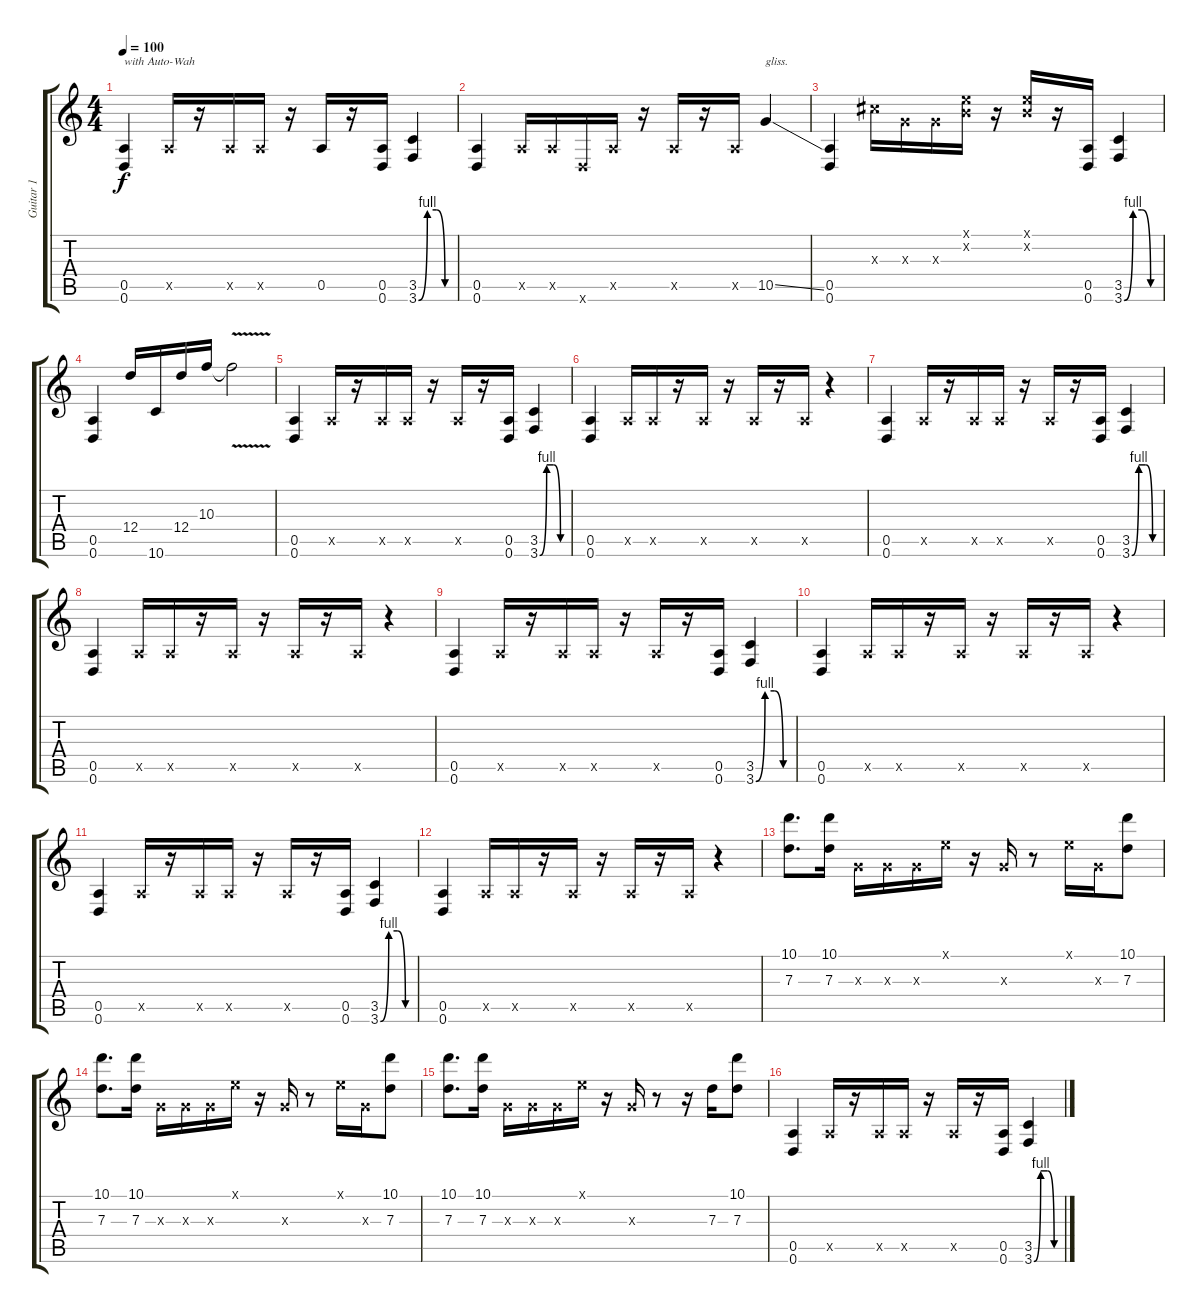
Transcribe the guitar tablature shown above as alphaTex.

\track ("Guitar 1" "Guitar 1") {instrument distortionguitar}
\staff {score tabs}
\tuning (E4 B3 G3 D3 A2 D2) {hide}
\ts (4 4)
\tempo 100
\clef g2
\ks c
(0.5 0.6).4{txt "with Auto-Wah" dy f instrument distortionguitar} 0.5{x}.16 r.16 0.5{x}.16 0.5{x}.16 r.16 0.5.16 r.16 (0.5 0.6).16 (3.5 3.6{be (custom 0 0 15 4 30 4 45 0 60 0)}).4 |
(0.5 0.6).4 0.5{x}.16 0.5{x}.16 0.6{x}.16 0.5{x}.16 r.16 0.5{x}.16 r.16 0.5{x}.16 10.5{ss}.4{txt "gliss."} |
(0.5 0.6).4 6.3{x}.16 0.3{x}.16 0.3{x}.16 (0.1{x} 0.2{x}).16 r.16 (0.1{x} 0.2{x}).16 r.16 (0.5 0.6).16 (3.5 3.6{be (custom 0 0 15 4 30 4 45 0 60 0)}).4 |
(0.5 0.6).4 12.4.16 10.6.16 12.4.16 10.3.16 10.3{v t}.2 |
(0.5 0.6).4 0.5{x}.16 r.16 0.5{x}.16 0.5{x}.16 r.16 0.5{x}.16 r.16 (0.5 0.6).16 (3.5 3.6{be (custom 0 0 15 4 30 4 45 0 60 0)}).4 |
(0.5 0.6).4 0.5{x}.16 0.5{x}.16 r.16 0.5{x}.16 r.16 0.5{x}.16 r.16 0.5{x}.16 r.4 |
(0.5 0.6).4 0.5{x}.16 r.16 0.5{x}.16 0.5{x}.16 r.16 0.5{x}.16 r.16 (0.5 0.6).16 (3.5 3.6{be (custom 0 0 15 4 30 4 45 0 60 0)}).4 |
(0.5 0.6).4 0.5{x}.16 0.5{x}.16 r.16 0.5{x}.16 r.16 0.5{x}.16 r.16 0.5{x}.16 r.4 |
(0.5 0.6).4 0.5{x}.16 r.16 0.5{x}.16 0.5{x}.16 r.16 0.5{x}.16 r.16 (0.5 0.6).16 (3.5 3.6{be (custom 0 0 15 4 30 4 45 0 60 0)}).4 |
(0.5 0.6).4 0.5{x}.16 0.5{x}.16 r.16 0.5{x}.16 r.16 0.5{x}.16 r.16 0.5{x}.16 r.4 |
(0.5 0.6).4 0.5{x}.16 r.16 0.5{x}.16 0.5{x}.16 r.16 0.5{x}.16 r.16 (0.5 0.6).16 (3.5 3.6{be (custom 0 0 15 4 30 4 45 0 60 0)}).4 |
(0.5 0.6).4 0.5{x}.16 0.5{x}.16 r.16 0.5{x}.16 r.16 0.5{x}.16 r.16 0.5{x}.16 r.4 |
(10.1 7.3).8{d} (10.1 7.3).16 0.3{x}.16 0.3{x}.16 0.3{x}.16 0.1{x}.16 r.16 0.3{x}.16 r.8 0.1{x}.16 0.3{x}.16 (10.1 7.3).8 |
(10.1 7.3).8{d} (10.1 7.3).16 0.3{x}.16 0.3{x}.16 0.3{x}.16 0.1{x}.16 r.16 0.3{x}.16 r.8 0.1{x}.16 0.3{x}.16 (10.1 7.3).8 |
(10.1 7.3).8{d} (10.1 7.3).16 0.3{x}.16 0.3{x}.16 0.3{x}.16 0.1{x}.16 r.16 0.3{x}.16 r.8 r.16 7.3.16 (10.1 7.3).8 |
(0.5 0.6).4 0.5{x}.16 r.16 0.5{x}.16 0.5{x}.16 r.16 0.5{x}.16 r.16 (0.5 0.6).16 (3.5 3.6{be (custom 0 0 15 4 30 4 45 0 60 0)}).4
